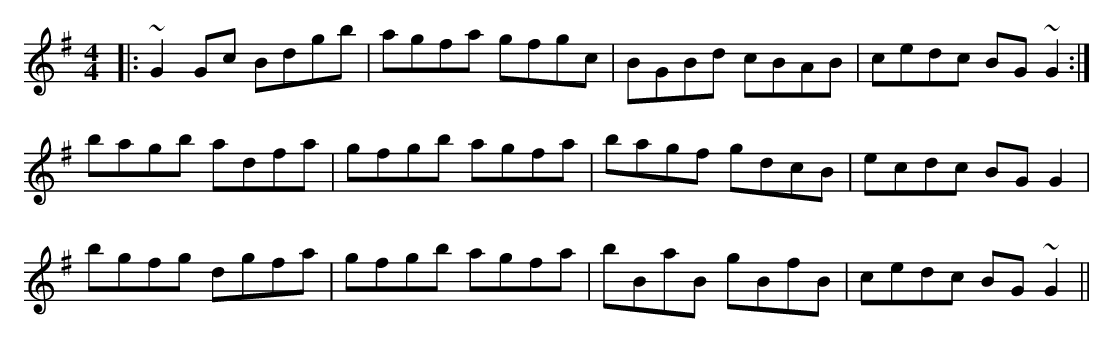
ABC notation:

X:1
M:4/4
K:G
|:~G2Gc Bdgb|agfa gfgc|BGBd cBAB|cedc BG ~G2:|
bagb adfa|gfgb agfa|bagf gdcB|ecdc BG G2|
bgfg dgfa|gfgb agfa|bBaB gBfB|cedc BG ~G2||
